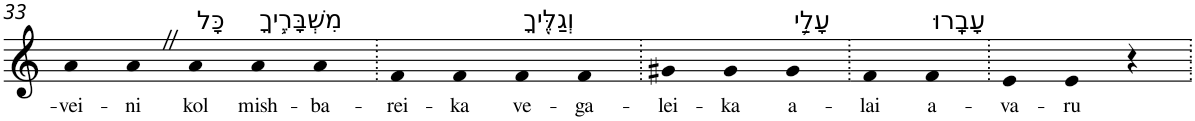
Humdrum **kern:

**kern	**text
*part1	*part1
*staff1	*staff1
*I"Piano	*
*I'Pno	*
!!LO:PB:g=z
*clefG2	*
*k[]	*
=33	=33
!	!LO:LY:b
4a	-vei-
!	!LO:LY:b
4aZ	-ni
!LO:TX:a:t=כָּל	!
!	!LO:LY:b
4a	kol
!LO:TX:a:t=מִשְׁבָּרֶ֥יךָ	!
!	!LO:LY:b
4a	mish-
!	!LO:LY:b
4a	-ba-
=34.	=34.
!	!LO:LY:b
4f	-rei-
!	!LO:LY:b
4f	-ka
!LO:TX:a:t=וְגַלֶּ֖יךָ	!
!	!LO:LY:b
4f	ve-
!	!LO:LY:b
4f	-ga-
=35.	=35.
!	!LO:LY:b
4g#X	-lei-
!	!LO:LY:b
4g#	-ka
!LO:TX:a:t=עָלַ֥י	!
!	!LO:LY:b
4g#	a-
=36.	=36.
!	!LO:LY:b
4f	-lai
!LO:TX:a:t=עָבָֽרוּ	!
!	!LO:LY:b
4f	a-
=37.	=37.
!	!LO:LY:b
4e	-va-
!	!LO:LY:b
4e	-ru
4r	.
=.	=.
*-	*-
